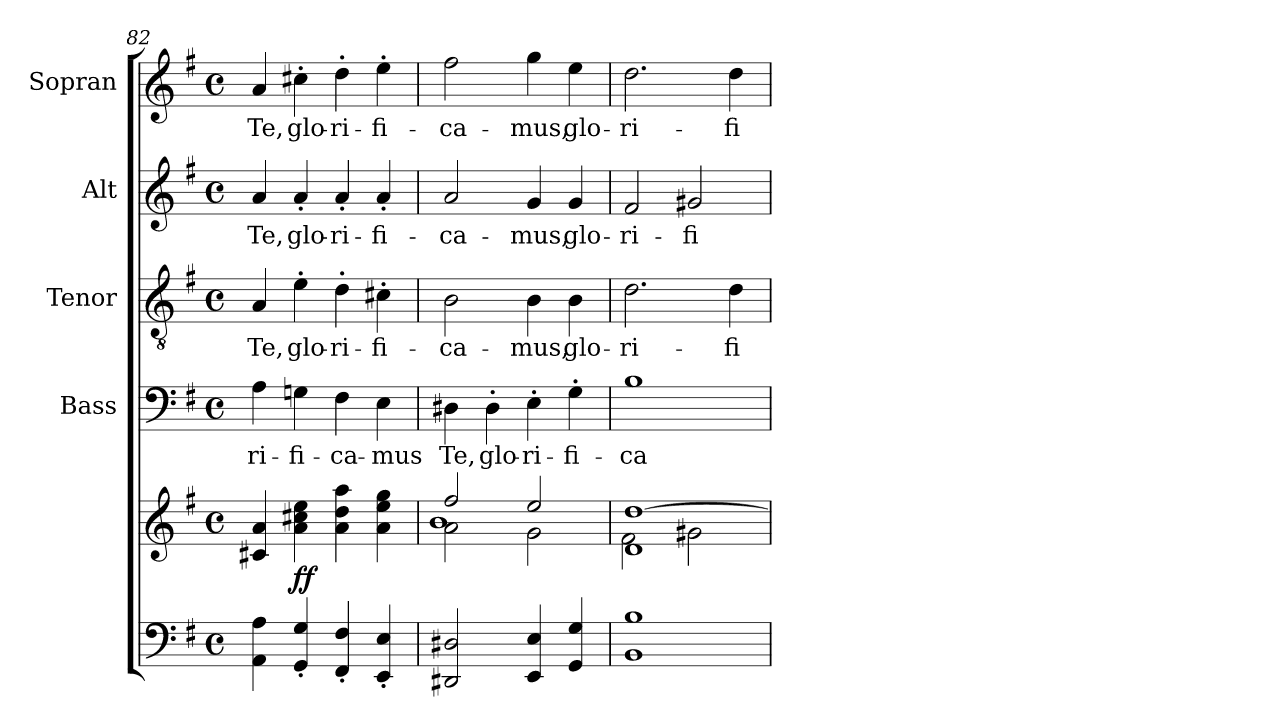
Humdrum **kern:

**kern	**kern	**dynam	**kern	**text	**kern	**text	**kern	**text	**kern	**text
*part5	*part5	*part5	*part4	*part4	*part3	*part3	*part2	*part2	*part1	*part1
*staff6	*staff5	*staff5/6	*staff4	*staff4	*staff3	*staff3	*staff2	*staff2	*staff1	*staff1
*	*	*	*I"Bass	*	*I"Tenor	*	*I"Alt	*	*I"Sopran	*
*	*	*	*I'B.	*	*I'T.	*	*I'A.	*	*I'S.	*
*clefF4	*clefG2	*	*clefF4	*	*clefGv2	*	*clefG2	*	*clefG2	*
*k[f#]	*k[f#]	*	*k[f#]	*	*k[f#]	*	*k[f#]	*	*k[f#]	*
*G:	*G:	*	*G:	*	*G:	*	*G:	*	*G:	*
*M4/4	*M4/4	*	*M4/4	*	*M4/4	*	*M4/4	*	*M4/4	*
*met(c)	*met(c)	*	*met(c)	*	*met(c)	*	*met(c)	*	*met(c)	*
=82	=82	=82	=82	=82	=82	=82	=82	=82	=82	=82
!	!	!	!	!LO:LY:b	!	!LO:LY:b	!	!LO:LY:b	!	!LO:LY:b
4AA\ 4A\	4c#X/ 4a/	.	4A\	-ri-	4A/	Te,	4a/	Te,	4a/	Te,
!	!	!LO:DY:b	!	!LO:LY:b	!	!LO:LY:b	!	!LO:LY:b	!	!LO:LY:b
4GG/'< 4G/'<	4a\ 4cc#X\ 4ee\	ff	4Gn\	-fi-	4e'>\	glo-	4a'</	glo-	4cc#X'>\	glo-
!	!	!	!	!LO:LY:b	!	!LO:LY:b	!	!LO:LY:b	!	!LO:LY:b
4FF#/'< 4F#/'<	4a\ 4dd\ 4aa\	.	4F#\	-ca-	4d'>\	-ri-	4a'</	-ri-	4dd'>\	-ri-
!	!	!	!	!LO:LY:b	!	!LO:LY:b	!	!LO:LY:b	!	!LO:LY:b
4EE/'< 4E/'<	4a\ 4ee\ 4gg\	.	4E\	-mus	4c#X'>\	-fi-	4a'</	-fi-	4ee'>\	-fi-
=83	=83	=83	=83	=83	=83	=83	=83	=83	=83	=83
*	*^	*	*	*	*	*	*	*	*	*
*	*	*^	*	*	*	*	*	*	*	*	*
!	!	!	!	!	!	!LO:LY:b	!	!LO:LY:b	!	!LO:LY:b	!	!LO:LY:b
2DD#X/ 2D#X/	2ff#/	2a\	1b	.	4D#X\	Te,	2B\	-ca-	2a/	-ca-	2ff#\	-ca-
!	!	!	!	!	!	!LO:LY:b	!	!	!	!	!	!
.	.	.	.	.	4D#'>\	glo-	.	.	.	.	.	.
!	!	!	!	!	!	!LO:LY:b	!	!LO:LY:b	!	!LO:LY:b	!	!LO:LY:b
4EE/ 4E/	2ee/	2g\	.	.	4E'>\	-ri-	4B\	-mus,	4g/	-mus,	4gg\	-mus,
!	!	!	!	!	!	!LO:LY:b	!	!LO:LY:b	!	!LO:LY:b	!	!LO:LY:b
4GG/ 4G/	.	.	.	.	4G'>\	-fi-	4B\	glo-	4g/	glo-	4ee\	glo-
*	*	*v	*v	*	*	*	*	*	*	*	*	*
=84	=84	=84	=84	=84	=84	=84	=84	=84	=84	=84	=84
!	!	!	!	!	!LO:LY:b	!	!LO:LY:b	!	!LO:LY:b	!	!LO:LY:b
1BB 1B	1d [>1dd	2f#\	.	1B	-ca-	2.d\	-ri-	2f#/	-ri-	2.dd\	-ri-
!	!	!	!	!	!	!	!	!	!LO:LY:b	!	!
.	.	2g#X\	.	.	.	.	.	2g#X/	-fi-	.	.
!	!	!	!	!	!	!	!LO:LY:b	!	!	!	!LO:LY:b
.	.	.	.	.	.	4d\	-fi-	.	.	4dd\	-fi-
*	*v	*v	*	*	*	*	*	*	*	*	*
=	=	=	=	=	=	=	=	=	=	=
*-	*-	*-	*-	*-	*-	*-	*-	*-	*-	*-
